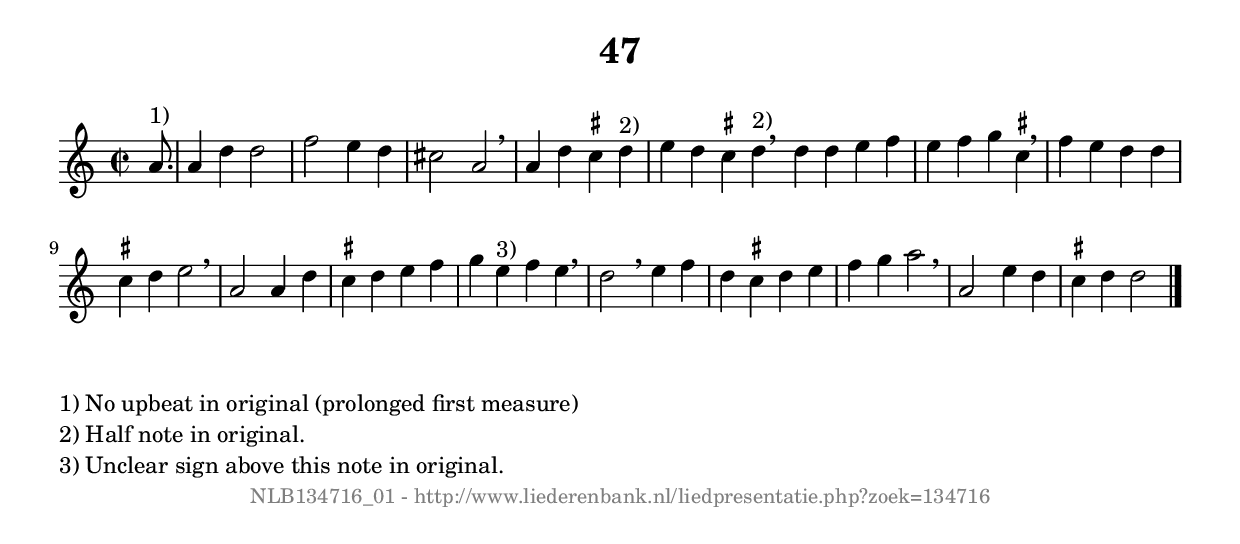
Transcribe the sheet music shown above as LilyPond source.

%
% produced by wce2krn 1.64 (7 June 2014)
%
\version"2.16"
#(append! paper-alist '(("long" . (cons (* 210 mm) (* 2000 mm)))))
#(set-default-paper-size "long")
sb = {\breathe}
mBreak = {\breathe }
bBreak = {\breathe }
x = {\once\override NoteHead #'style = #'cross }
gl=\glissando
itime={\override Staff.TimeSignature #'stencil = ##f }
ficta = {\once\set suggestAccidentals = ##t}
fine = {\once\override Score.RehearsalMark #'self-alignment-X = #1 \mark \markup {\italic{Fine}}}
dc = {\once\override Score.RehearsalMark #'self-alignment-X = #1 \mark \markup {\italic{D.C.}}}
dcf = {\once\override Score.RehearsalMark #'self-alignment-X = #1 \mark \markup {\italic{D.C. al Fine}}}
dcc = {\once\override Score.RehearsalMark #'self-alignment-X = #1 \mark \markup {\italic{D.C. al Coda}}}
ds = {\once\override Score.RehearsalMark #'self-alignment-X = #1 \mark \markup {\italic{D.S.}}}
dsf = {\once\override Score.RehearsalMark #'self-alignment-X = #1 \mark \markup {\italic{D.S. al Fine}}}
dsc = {\once\override Score.RehearsalMark #'self-alignment-X = #1 \mark \markup {\italic{D.S. al Coda}}}
pv = {\set Score.repeatCommands = #'((volta "1"))}
sv = {\set Score.repeatCommands = #'((volta "2"))}
tv = {\set Score.repeatCommands = #'((volta "3"))}
qv = {\set Score.repeatCommands = #'((volta "4"))}
xv = {\set Score.repeatCommands = #'((volta #f))}
\header{ tagline = ""
title = "47"
}
\score {{
\key d \dorian
\relative g'
{
\set melismaBusyProperties = #'()
\partial 32*6
\time 2/2
\tempo 4=120
\override Score.MetronomeMark #'transparent = ##t
\override Score.RehearsalMark #'break-visibility = #(vector #t #t #f)
a8.^"1)" a4 d4 d2 f e4 d cis2 a \sb a4 d4 \ficta cis d4^"2)" e4 d4 \ficta cis d4 ^"2)" \bar ":|:" \bBreak
d4 d e f e f g \ficta cis, \sb f e d d \ficta cis d e2 \sb a, a4 d \ficta cis d e f g e ^"3)" f e \mBreak \bar "|"
d2 \sb e4 f d \ficta cis d e f g a2 \sb a, e'4 d \ficta cis4 d d2 \bar "|."
 }}
 \midi { }
 \layout {
            indent = 0.0\cm
}
}
\markup { \wordwrap-string #" 
1) No upbeat in original (prolonged first measure)

2) Half note in original.

3) Unclear sign above this note in original.
"}
\markup { \vspace #0 } \markup { \with-color #grey \fill-line { \center-column { \smaller "NLB134716_01 - http://www.liederenbank.nl/liedpresentatie.php?zoek=134716" } } }
